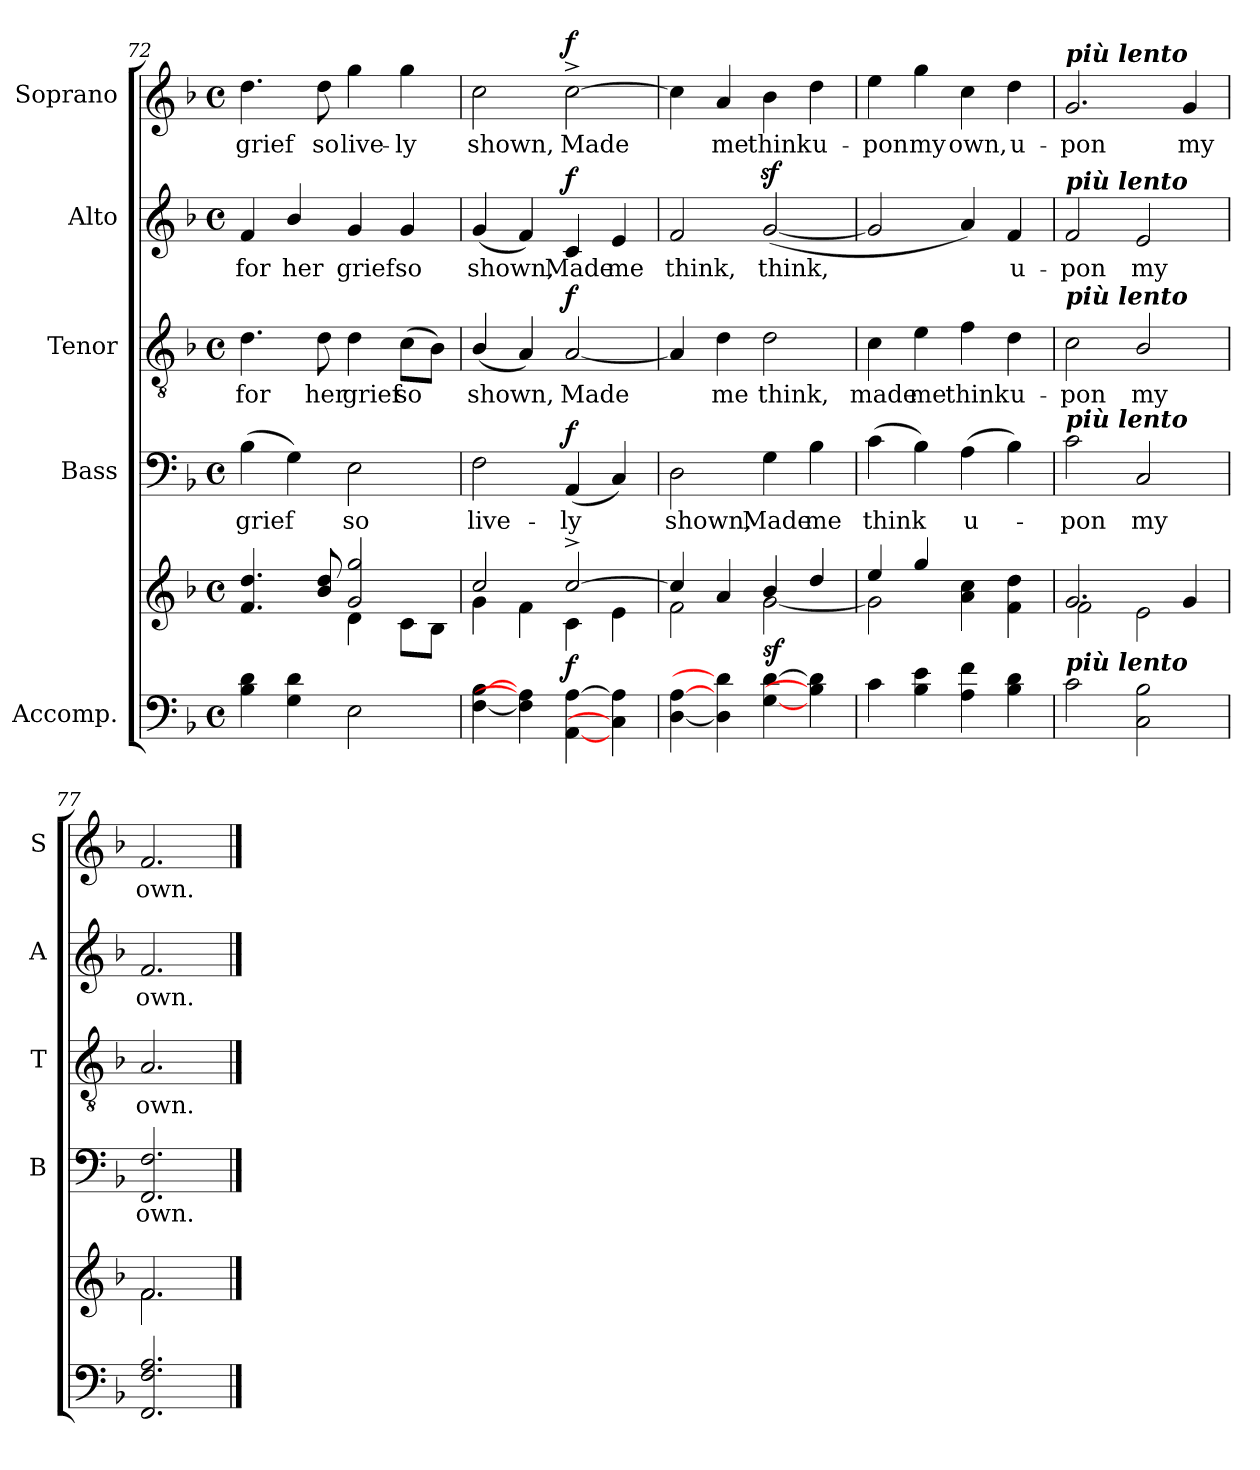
**kern	**kern	**dynam	**kern	**text	**dynam	**kern	**text	**dynam	**kern	**text	**dynam	**kern	**text	**dynam
*part5	*part5	*part5	*part4	*part4	*part4	*part3	*part3	*part3	*part2	*part2	*part2	*part1	*part1	*part1
*staff6	*staff5	*staff5/6	*staff4	*staff4	*staff4	*staff3	*staff3	*staff3	*staff2	*staff2	*staff2	*staff1	*staff1	*staff1
*I"Accomp.	*	*	*I"Bass	*	*	*I"Tenor	*	*	*I"Alto	*	*	*I"Soprano	*	*
*	*	*	*I'B	*	*	*I'T	*	*	*I'A	*	*	*I'S	*	*
!!LO:LB:g=z
*clefF4	*clefG2	*	*clefF4	*	*	*clefGv2	*	*	*clefG2	*	*	*clefG2	*	*
*k[b-]	*k[b-]	*	*k[b-]	*	*	*k[b-]	*	*	*k[b-]	*	*	*k[b-]	*	*
*F:	*F:	*	*F:	*	*	*F:	*	*	*F:	*	*	*F:	*	*
*M4/4	*M4/4	*	*M4/4	*	*	*M4/4	*	*	*M4/4	*	*	*M4/4	*	*
*met(c)	*met(c)	*	*met(c)	*	*	*met(c)	*	*	*met(c)	*	*	*met(c)	*	*
=72	=72	=72	=72	=72	=72	=72	=72	=72	=72	=72	=72	=72	=72	=72
*	*^	*	*	*	*	*	*	*	*	*	*	*	*	*
!	!	!	!	!	!LO:LY:b	!	!	!LO:LY:b	!	!	!LO:LY:b	!	!	!LO:LY:b	!
4B- 4d	4.f/ 4.dd/	2ryy	.	(>4B-	grief	.	4.d	for	.	4f	for	.	4.dd	grief	.
!	!	!	!	!	!	!	!	!	!	!	!LO:LY:b	!	!	!	!
4G 4d	.	.	.	4G)	.	.	.	.	.	4b-/	her	.	.	.	.
!	!	!	!	!	!	!	!	!LO:LY:b	!	!	!	!	!	!LO:LY:b	!
.	8b-/ 8dd/	.	.	.	.	.	8d	her	.	.	.	.	8dd	so	.
!	!	!	!	!	!LO:LY:b	!	!	!LO:LY:b	!	!	!LO:LY:b	!	!	!LO:LY:b	!
2E	2g/ 2gg/	4d\	.	2E	so	.	4d	grief	.	4g	grief	.	4gg	live-	.
!	!	!	!	!	!	!	!	!LO:LY:b	!	!	!LO:LY:b	!	!	!LO:LY:b	!
.	.	8c\L	.	.	.	.	(>8cL	so	.	4g	so	.	4gg	-ly	.
.	.	8B-\J	.	.	.	.	8B-J)	.	.	.	.	.	.	.	.
=73	=73	=73	=73	=73	=73	=73	=73	=73	=73	=73	=73	=73	=73	=73	=73
!	!	!	!	!	!LO:LY:b	!	!	!LO:LY:b	!	!	!LO:LY:b	!	!	!LO:LY:b	!
[4F [4B-	2cc/	4g\	.	2F	live-	.	(<4B-/	shown,	.	(<4g	shown,	.	2cc	shown,	.
4F] 4A]	.	4f\	.	.	.	.	4A)	.	.	4f)	.	.	.	.	.
!	!	!	!LO:DY:b	!	!LO:LY:b	!LO:DY:b	!	!LO:LY:b	!LO:DY:b	!	!LO:LY:b	!LO:DY:b	!	!LO:LY:b	!LO:DY:b
[4AA [4A	[2cc^/	4c\	f	(<4AA	-ly	f	[2A	Made	f	4c	Made	f	[2cc^	Made	f
!	!	!	!	!	!	!	!	!	!	!	!LO:LY:b	!	!	!	!
4C] 4A]	.	4e\	.	4C)	.	.	.	.	.	4e	me	.	.	.	.
=74	=74	=74	=74	=74	=74	=74	=74	=74	=74	=74	=74	=74	=74	=74	=74
!	!	!	!	!	!LO:LY:b	!	!	!	!	!	!LO:LY:b	!	!	!	!
[4D [4A	4cc/]	2f\	.	2D	shown,	.	4A]	.	.	2f	think,	.	4cc]	.	.
!	!	!	!	!	!	!	!	!LO:LY:b	!	!	!	!	!	!LO:LY:b	!
4D] 4d]	4a/	.	.	.	.	.	4d	me	.	.	.	.	4a	me	.
!	!	!	!LO:DY:b	!	!LO:LY:b	!	!	!LO:LY:b	!	!	!LO:LY:b	!	!	!LO:LY:b	!
[4G [4d	4b-/	[2g\	sf	4G	Made	.	2d	think,	.	(<[2gz<	think,	.	4b-	think	.
!	!	!	!	!	!LO:LY:b	!	!	!	!	!	!	!	!	!LO:LY:b	!
4B-] 4d]	4dd/	.	.	4B-	me	.	.	.	.	.	.	.	4dd	u-	.
=75	=75	=75	=75	=75	=75	=75	=75	=75	=75	=75	=75	=75	=75	=75	=75
!	!	!	!	!	!LO:LY:b	!	!	!LO:LY:b	!	!	!	!	!	!LO:LY:b	!
4c	4ee/	2g\]	.	(>4c	think	.	4c	made	.	2g]	.	.	4ee	-pon	.
!	!	!	!	!	!	!	!	!LO:LY:b	!	!	!	!	!	!LO:LY:b	!
4B- 4e	4gg/	.	.	4B-)	.	.	4e	me	.	.	.	.	4gg	my	.
!	!	!	!	!	!LO:LY:b	!	!	!LO:LY:b	!	!	!	!	!	!LO:LY:b	!
4A 4f	4a\ 4cc\	2ryy	.	(>4A	u-	.	4f	think	.	4a)	.	.	4cc	own,	.
!	!	!	!	!	!	!	!	!LO:LY:b	!	!	!LO:LY:b	!	!	!LO:LY:b	!
4B- 4d	4f\ 4dd\	.	.	4B-)	.	.	4d	u-	.	4f	u-	.	4dd	u-	.
=76	=76	=76	=76	=76	=76	=76	=76	=76	=76	=76	=76	=76	=76	=76	=76
!	!	!	!	!	!	!	!	!	!	!	!	!	!LO:TX:a:Bi:t=più lento	!	!
!	!	!	!	!	!	!	!	!	!	!LO:TX:a:Bi:t=più lento	!	!	!	!	!
!	!	!	!	!	!	!	!LO:TX:a:Bi:t=più lento	!	!	!	!	!	!	!	!
!	!	!	!	!LO:TX:a:Bi:t=più lento	!	!	!	!	!	!	!	!	!	!	!
!LO:TX:a:Bi:t=più lento	!	!	!	!	!	!	!	!	!	!	!	!	!	!	!
!	!	!	!	!	!LO:LY:b	!	!	!LO:LY:b	!	!	!LO:LY:b	!	!	!LO:LY:b	!
2c	2.g/	2f\	.	2c	pon	.	2c	-pon	.	2f	-pon	.	2.g	-pon	.
!	!	!	!	!	!LO:LY:b	!	!	!LO:LY:b	!	!	!LO:LY:b	!	!	!	!
2C 2B-	.	2e\	.	2C	my	.	2B-/	my	.	2e	my	.	.	.	.
!	!	!	!	!	!	!	!	!	!	!	!	!	!	!LO:LY:b	!
.	4g/	.	.	.	.	.	.	.	.	.	.	.	4g	my	.
=77	=77	=77	=77	=77	=77	=77	=77	=77	=77	=77	=77	=77	=77	=77	=77
!	!	!	!	!	!LO:LY:b	!	!	!LO:LY:b	!	!	!LO:LY:b	!	!	!LO:LY:b	!
2.FF 2.F 2.A	2.f/	2.f\	.	2.FF 2.F	own.	.	2.A	own.	.	2.f	own.	.	2.f	own.	.
*	*v	*v	*	*	*	*	*	*	*	*	*	*	*	*	*
==	==	==	==	==	==	==	==	==	==	==	==	==	==	==
*-	*-	*-	*-	*-	*-	*-	*-	*-	*-	*-	*-	*-	*-	*-
